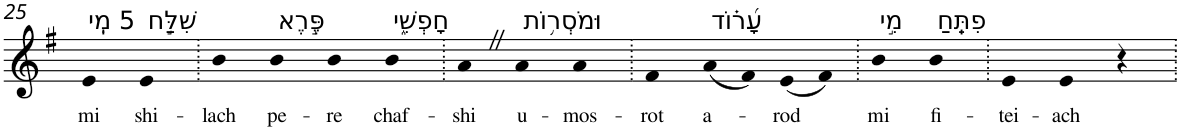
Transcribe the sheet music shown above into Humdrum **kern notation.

**kern	**text
*part1	*part1
*staff1	*staff1
*I"Piano	*
*I'Pno	*
!!LO:PB:g=z
*clefG2	*
*k[f#]	*
*G:	*
=25	=25
!LO:TX:a:t=5 מִֽי	!
!	!LO:LY:b
4e	mi
!LO:TX:a:t=שִׁלַּ֣ח	!
!	!LO:LY:b
4e	shi-
=26.	=26.
!	!LO:LY:b
4b	-lach
!LO:TX:a:t=פֶּ֣רֶא	!
!	!LO:LY:b
4b	pe-
!	!LO:LY:b
4b	-re
!LO:TX:a:t=חָפְשִׁ֑י	!
!	!LO:LY:b
4b	chaf-
=27.	=27.
!	!LO:LY:b
4aZ	-shi
!LO:TX:a:t=וּמֹסְר֥וֹת	!
!	!LO:LY:b
4a	u-
!	!LO:LY:b
4a	-mos-
=28.	=28.
!	!LO:LY:b
4f#	-rot
!LO:TX:a:t=עָ֝ר֗וֹד	!
!	!LO:LY:b
(8a	a-
8f#)	.
!	!LO:LY:b
(8e	-rod
8f#)	.
=29.	=29.
!LO:TX:a:t=מִ֣י	!
!	!LO:LY:b
4b	mi
!LO:TX:a:t=פִתֵּֽחַ	!
!	!LO:LY:b
4b	fi-
=30.	=30.
!	!LO:LY:b
4e	-tei-
!	!LO:LY:b
4e	-ach
4r	.
=.	=.
*-	*-
